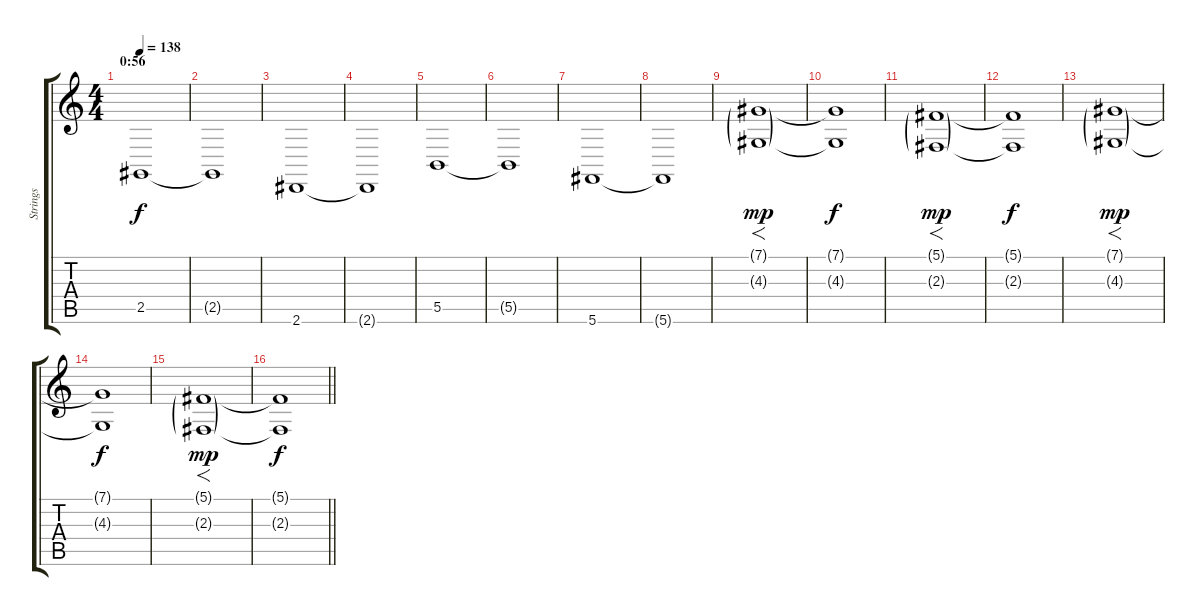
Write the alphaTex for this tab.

\track ("Strings" "Strings") {instrument stringensemble1}
\staff {score tabs}
\tuning (Db4 Ab3 E3 B2 Gb2 Db2) {hide}
\ts (4 4)
\section ("" "0:56")
\tempo 138
\clef g2
\ks c
2.5.1{dy f} |
2.5{t}.1 |
2.6.1 |
2.6{t}.1 |
5.5.1 |
5.5{t}.1 |
5.6.1 |
5.6{t}.1 |
(7.1{g} 4.3{g}).1{f dy mp} |
(7.1{t} 4.3{t}).1{dy f} |
(5.1{g} 2.3{g}).1{f dy mp} |
(5.1{t} 2.3{t}).1{dy f} |
(7.1{g} 4.3{g}).1{f dy mp} |
(7.1{t} 4.3{t}).1{dy f} |
(5.1{g} 2.3{g}).1{f dy mp} |
\barLineRight lightlight
(5.1{t} 2.3{t}).1{dy f}
